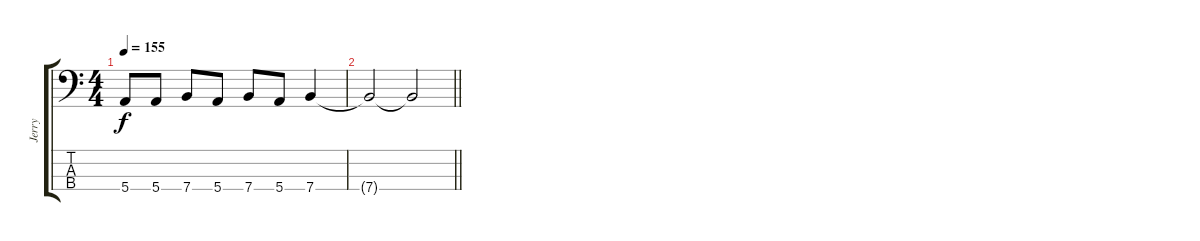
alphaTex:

\track ("Jerry" "Jerry") {instrument electricbasspick}
\staff {score tabs}
\tuning (G2 D2 A1 E1) {hide}
\ts (4 4)
\tempo 155
\clef f4
\ks c
5.4.8{dy f} 5.4.8 7.4.8 5.4.8 7.4.8 5.4.8 7.4.4 |
\barLineRight lightlight
7.4{t}.2 7.4{t}.2
